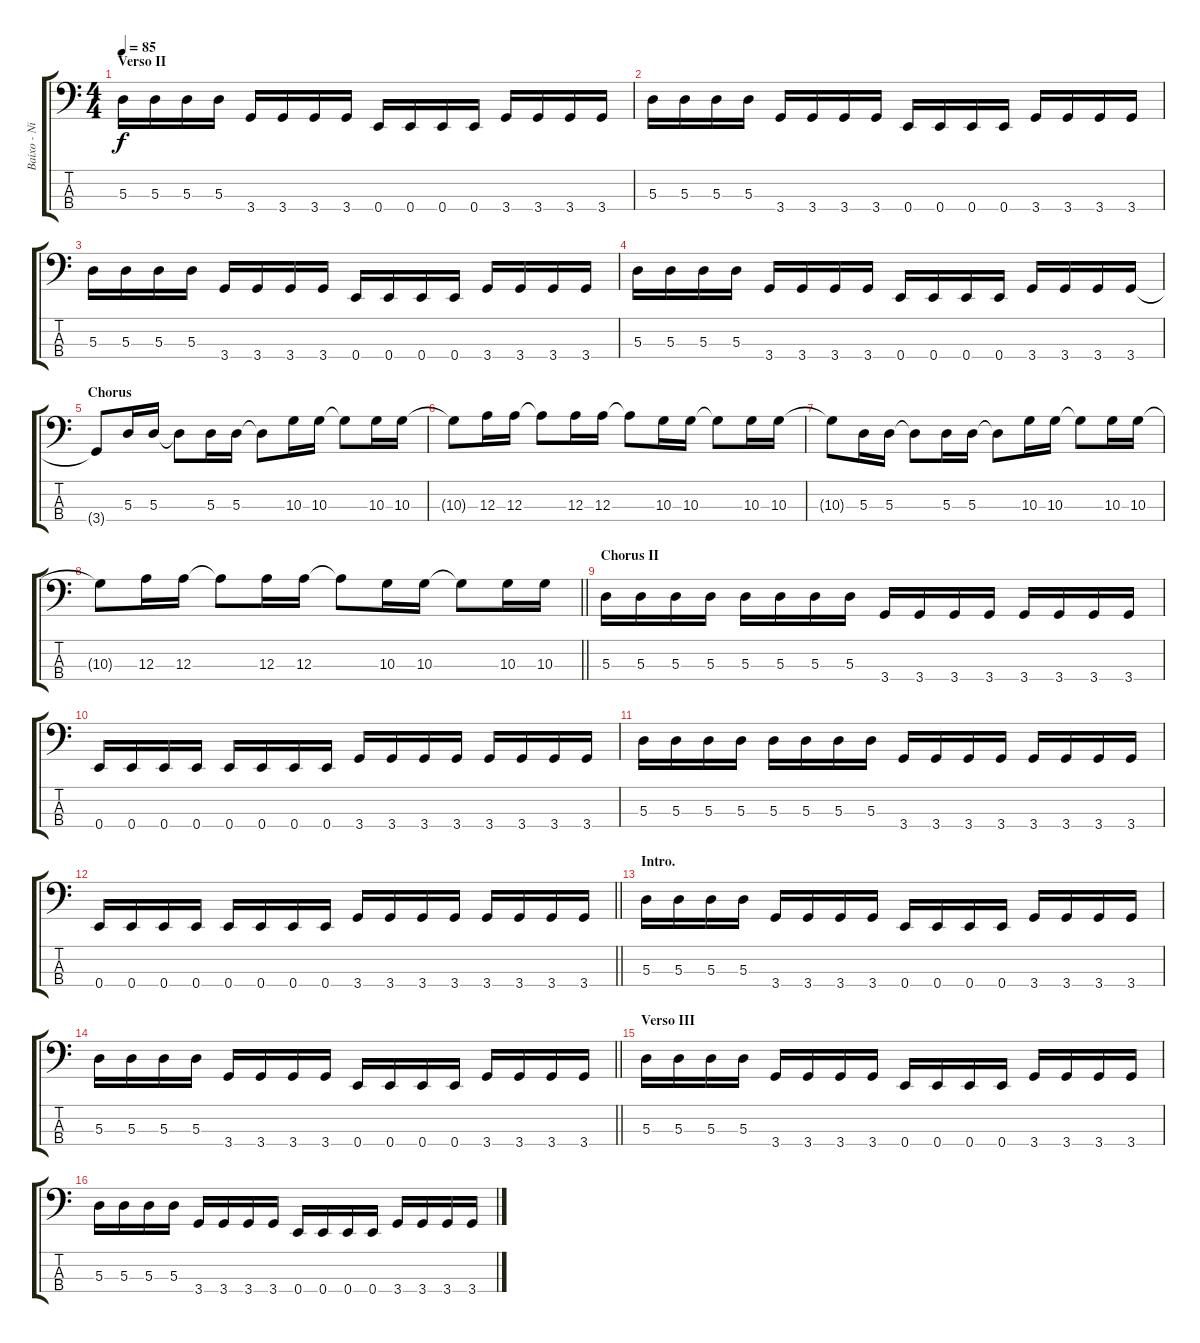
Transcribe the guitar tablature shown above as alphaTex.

\track ("Baixo - Nikola" "Baixo - Ni") {instrument electricbasspick}
\staff {score tabs}
\tuning (G2 D2 A1 E1) {hide}
\ts (4 4)
\section ("" "Verso II")
\tempo 85
\clef f4
\ks c
5.3.16{dy f} 5.3.16 5.3.16 5.3.16 3.4.16 3.4.16 3.4.16 3.4.16 0.4.16 0.4.16 0.4.16 0.4.16 3.4.16 3.4.16 3.4.16 3.4.16 |
5.3.16 5.3.16 5.3.16 5.3.16 3.4.16 3.4.16 3.4.16 3.4.16 0.4.16 0.4.16 0.4.16 0.4.16 3.4.16 3.4.16 3.4.16 3.4.16 |
5.3.16 5.3.16 5.3.16 5.3.16 3.4.16 3.4.16 3.4.16 3.4.16 0.4.16 0.4.16 0.4.16 0.4.16 3.4.16 3.4.16 3.4.16 3.4.16 |
5.3.16 5.3.16 5.3.16 5.3.16 3.4.16 3.4.16 3.4.16 3.4.16 0.4.16 0.4.16 0.4.16 0.4.16 3.4.16 3.4.16 3.4.16 3.4.16 |
\section ("" "Chorus")
3.4{t}.8 5.3.16 5.3.16 5.3{t}.8 5.3.16 5.3.16 5.3{t}.8 10.3.16 10.3.16 10.3{t}.8 10.3.16 10.3.16 |
10.3{t}.8 12.3.16 12.3.16 12.3{t}.8 12.3.16 12.3.16 12.3{t}.8 10.3.16 10.3.16 10.3{t}.8 10.3.16 10.3.16 |
10.3{t}.8 5.3.16 5.3.16 5.3{t}.8 5.3.16 5.3.16 5.3{t}.8 10.3.16 10.3.16 10.3{t}.8 10.3.16 10.3.16 |
\barLineRight lightlight
10.3{t}.8 12.3.16 12.3.16 12.3{t}.8 12.3.16 12.3.16 12.3{t}.8 10.3.16 10.3.16 10.3{t}.8 10.3.16 10.3.16 |
\section ("" "Chorus II")
5.3.16 5.3.16 5.3.16 5.3.16 5.3.16 5.3.16 5.3.16 5.3.16 3.4.16 3.4.16 3.4.16 3.4.16 3.4.16 3.4.16 3.4.16 3.4.16 |
0.4.16 0.4.16 0.4.16 0.4.16 0.4.16 0.4.16 0.4.16 0.4.16 3.4.16 3.4.16 3.4.16 3.4.16 3.4.16 3.4.16 3.4.16 3.4.16 |
5.3.16 5.3.16 5.3.16 5.3.16 5.3.16 5.3.16 5.3.16 5.3.16 3.4.16 3.4.16 3.4.16 3.4.16 3.4.16 3.4.16 3.4.16 3.4.16 |
\barLineRight lightlight
0.4.16 0.4.16 0.4.16 0.4.16 0.4.16 0.4.16 0.4.16 0.4.16 3.4.16 3.4.16 3.4.16 3.4.16 3.4.16 3.4.16 3.4.16 3.4.16 |
\section ("" "Intro.")
5.3.16 5.3.16 5.3.16 5.3.16 3.4.16 3.4.16 3.4.16 3.4.16 0.4.16 0.4.16 0.4.16 0.4.16 3.4.16 3.4.16 3.4.16 3.4.16 |
\barLineRight lightlight
5.3.16 5.3.16 5.3.16 5.3.16 3.4.16 3.4.16 3.4.16 3.4.16 0.4.16 0.4.16 0.4.16 0.4.16 3.4.16 3.4.16 3.4.16 3.4.16 |
\section ("" "Verso III")
5.3.16 5.3.16 5.3.16 5.3.16 3.4.16 3.4.16 3.4.16 3.4.16 0.4.16 0.4.16 0.4.16 0.4.16 3.4.16 3.4.16 3.4.16 3.4.16 |
5.3.16 5.3.16 5.3.16 5.3.16 3.4.16 3.4.16 3.4.16 3.4.16 0.4.16 0.4.16 0.4.16 0.4.16 3.4.16 3.4.16 3.4.16 3.4.16
